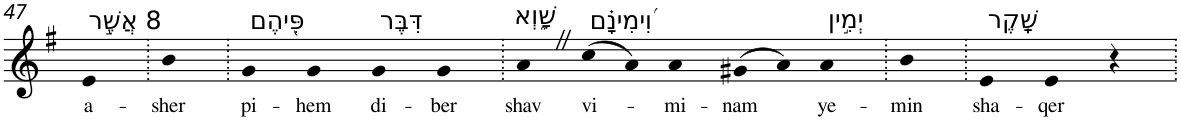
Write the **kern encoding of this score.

**kern	**text
*part1	*part1
*staff1	*staff1
*I"Piano	*
*I'Pno	*
!!LO:PB:g=z
*clefG2	*
*k[f#]	*
*G:	*
=47	=47
!LO:TX:a:t=8 אֲשֶׁ֣ר	!
!	!LO:LY:b
4e	a-
=48.	=48.
!	!LO:LY:b
4b	-sher
=49.	=49.
!LO:TX:a:t=פִּ֭יהֶם	!
!	!LO:LY:b
4g	pi-
!	!LO:LY:b
4g	-hem
!LO:TX:a:t=דִּבֶּר	!
!	!LO:LY:b
4g	di-
!	!LO:LY:b
4g	-ber
=50.	=50.
!LO:TX:a:t=שָׁ֑וְא	!
!	!LO:LY:b
4aZ	shav
!LO:TX:a:t=וִ֝ימִינָ֗ם	!
!	!LO:LY:b
(>8cc	vi-
8a)	.
!	!LO:LY:b
4a	-mi-
!	!LO:LY:b
(>8g#X	-nam
8a)	.
!LO:TX:a:t=יְמִ֣ין	!
!	!LO:LY:b
4a	ye-
=51.	=51.
!	!LO:LY:b
4b	-min
=52.	=52.
!LO:TX:a:t=שָֽׁקֶר	!
!	!LO:LY:b
4e	sha-
!	!LO:LY:b
4e	-qer
4r	.
=.	=.
*-	*-
